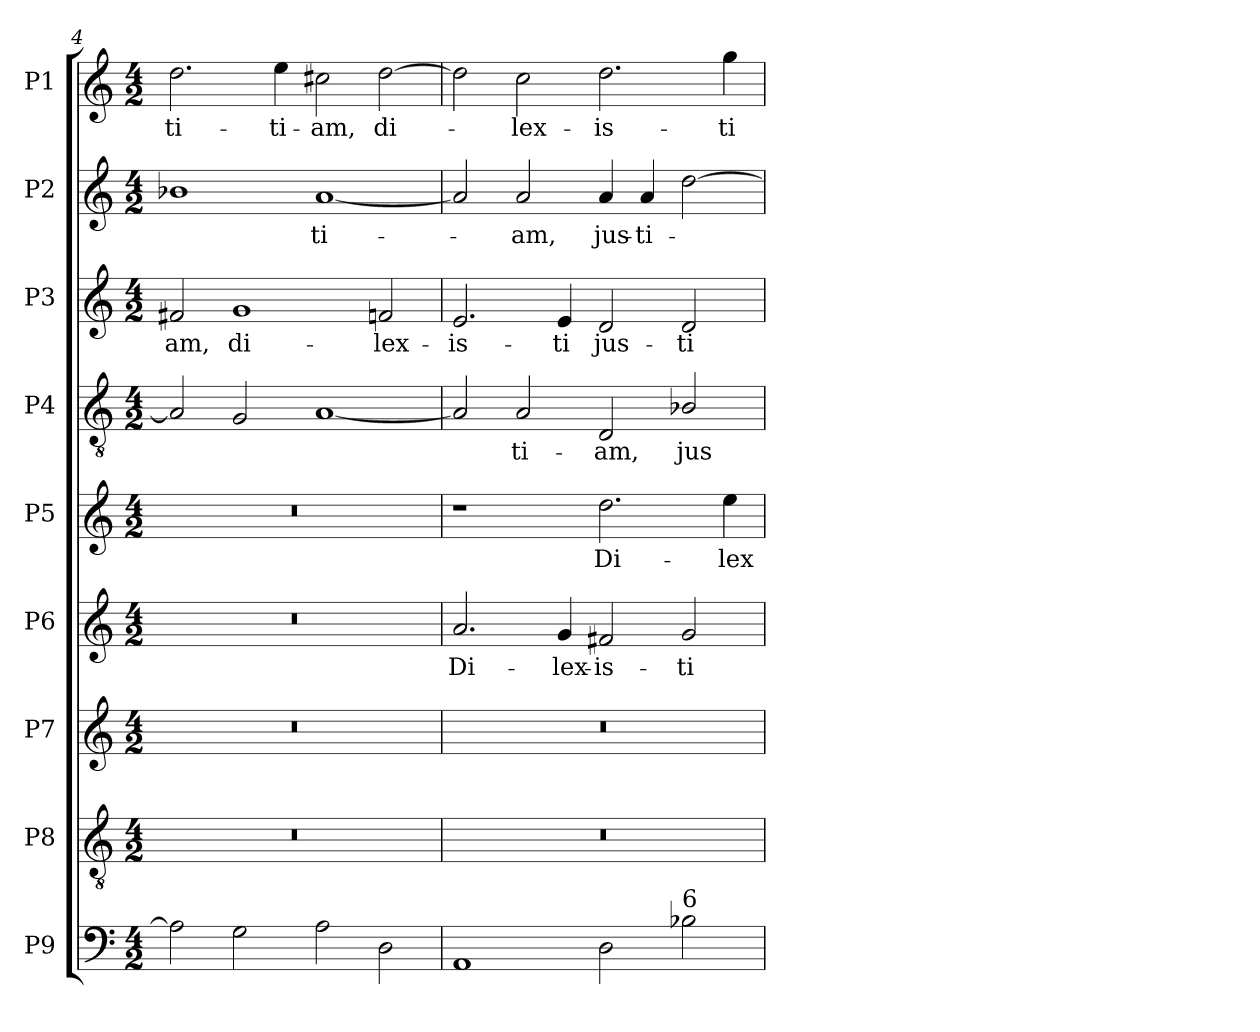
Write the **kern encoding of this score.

**kern	**kern	**kern	**kern	**text	**kern	**text	**kern	**text	**kern	**text	**kern	**text	**kern	**text
*part9	*part8	*part7	*part6	*part6	*part5	*part5	*part4	*part4	*part3	*part3	*part2	*part2	*part1	*part1
*staff9	*staff8	*staff7	*staff6	*staff6	*staff5	*staff5	*staff4	*staff4	*staff3	*staff3	*staff2	*staff2	*staff1	*staff1
*I"P9	*I"P8	*I"P7	*I"P6	*	*I"P5	*	*I"P4	*	*I"P3	*	*I"P2	*	*I"P1	*
!!LO:PB:g=z
*clefF4	*clefGv2	*clefG2	*clefG2	*	*clefG2	*	*clefGv2	*	*clefG2	*	*clefG2	*	*clefG2	*
*	*ITrd7c12	*	*	*	*	*	*ITrd7c12	*	*	*	*	*	*	*
*k[]	*k[]	*k[]	*k[]	*	*k[]	*	*k[]	*	*k[]	*	*k[]	*	*k[]	*
*C:	*C:	*C:	*C:	*	*C:	*	*C:	*	*C:	*	*C:	*	*C:	*
*M4/2	*M4/2	*M4/2	*M4/2	*	*M4/2	*	*M4/2	*	*M4/2	*	*M4/2	*	*M4/2	*
=4	=4	=4	=4	=4	=4	=4	=4	=4	=4	=4	=4	=4	=4	=4
!	!LO:N:vis=1	!LO:N:vis=1	!LO:N:vis=1	!	!LO:N:vis=1	!	!	!	!	!	!	!	!	!
!	!	!	!	!	!	!	!	!	!	!LO:LY:b:color=#000000	!	!	!	!
!	!	!	!	!	!	!	!	!	!	!	!	!	!	!LO:LY:b:color=#000000
2Ai\]	0r	0r	0r	.	0r	.	2AAi/]	.	2f#Xi/	-am,	1b-Xi	.	2.ddi\	-ti-
!	!	!	!	!	!	!	!	!	!	!LO:LY:b:color=#000000	!	!	!	!
2Gi\	.	.	.	.	.	.	2GGi/	.	1gi	di-	.	.	.	.
!	!	!	!	!	!	!	!	!	!	!	!	!	!	!LO:LY:b:color=#000000
.	.	.	.	.	.	.	.	.	.	.	.	.	4eei\	-ti-
!	!	!	!	!	!	!	!	!	!	!	!	!LO:LY:b:color=#000000	!	!
!	!	!	!	!	!	!	!	!	!	!	!	!	!	!LO:LY:b:color=#000000
2Ai\	.	.	.	.	.	.	[1AAi	.	.	.	[1ai	-ti-	2cc#Xi\	-am,
!	!	!	!	!	!	!	!	!	!	!LO:LY:b:color=#000000	!	!	!	!
!	!	!	!	!	!	!	!	!	!	!	!	!	!	!LO:LY:b:color=#000000
2Di\	.	.	.	.	.	.	.	.	2fni/	-lex-	.	.	[2ddi\	di-
=5	=5	=5	=5	=5	=5	=5	=5	=5	=5	=5	=5	=5	=5	=5
!	!LO:N:vis=1	!LO:N:vis=1	!	!	!	!	!	!	!	!	!	!	!	!
!	!	!	!	!LO:LY:b:color=#000000	!	!	!	!	!	!	!	!	!	!
!	!	!	!	!	!	!	!	!	!	!LO:LY:b:color=#000000	!	!	!	!
1AAi	0r	0r	2.ai/	Di-	1r	.	2AAi/]	.	2.ei/	-is-	2ai/]	.	2ddi\]	.
!	!	!	!	!	!	!	!	!LO:LY:b:color=#000000	!	!	!	!	!	!
!	!	!	!	!	!	!	!	!	!	!	!	!LO:LY:b:color=#000000	!	!
!	!	!	!	!	!	!	!	!	!	!	!	!	!	!LO:LY:b:color=#000000
.	.	.	.	.	.	.	2AAi/	-ti-	.	.	2ai/	-am,	2cci\	-lex-
!	!	!	!	!LO:LY:b:color=#000000	!	!	!	!	!	!	!	!	!	!
!	!	!	!	!	!	!	!	!	!	!LO:LY:b:color=#000000	!	!	!	!
.	.	.	4gi/	-lex-	.	.	.	.	4ei/	-ti	.	.	.	.
!	!	!	!	!LO:LY:b:color=#000000	!	!	!	!	!	!	!	!	!	!
!	!	!	!	!	!	!LO:LY:b:color=#000000	!	!	!	!	!	!	!	!
!	!	!	!	!	!	!	!	!LO:LY:b:color=#000000	!	!	!	!	!	!
!	!	!	!	!	!	!	!	!	!	!LO:LY:b:color=#000000	!	!	!	!
!	!	!	!	!	!	!	!	!	!	!	!	!LO:LY:b:color=#000000	!	!
!	!	!	!	!	!	!	!	!	!	!	!	!	!	!LO:LY:b:color=#000000
2Di\	.	.	2f#Xi/	-is-	2.ddi\	Di-	2DDi/	-am,	2di/	jus-	4ai/	jus-	2.ddi\	-is-
!	!	!	!	!	!	!	!	!	!	!	!	!LO:LY:b:color=#000000	!	!
.	.	.	.	.	.	.	.	.	.	.	4ai/	-ti-	.	.
!	!	!	!	!LO:LY:b:color=#000000	!	!	!	!	!	!	!	!	!	!
!	!	!	!	!	!	!	!	!LO:LY:b:color=#000000	!	!	!	!	!	!
!LO:TX:a:t=6	!	!	!	!	!	!	!	!	!	!	!	!	!	!
!	!	!	!	!	!	!	!	!	!	!LO:LY:b:color=#000000	!	!	!	!
2B-Xi\	.	.	2gi/	-ti	.	.	2BB-Xi/	jus-	2di/	-ti-	[2ddi\	.	.	.
!	!	!	!	!	!	!LO:LY:b:color=#000000	!	!	!	!	!	!	!	!
!	!	!	!	!	!	!	!	!	!	!	!	!	!	!LO:LY:b:color=#000000
.	.	.	.	.	4eei\	-lex-	.	.	.	.	.	.	4ggi\	-ti
=	=	=	=	=	=	=	=	=	=	=	=	=	=	=
*-	*-	*-	*-	*-	*-	*-	*-	*-	*-	*-	*-	*-	*-	*-
